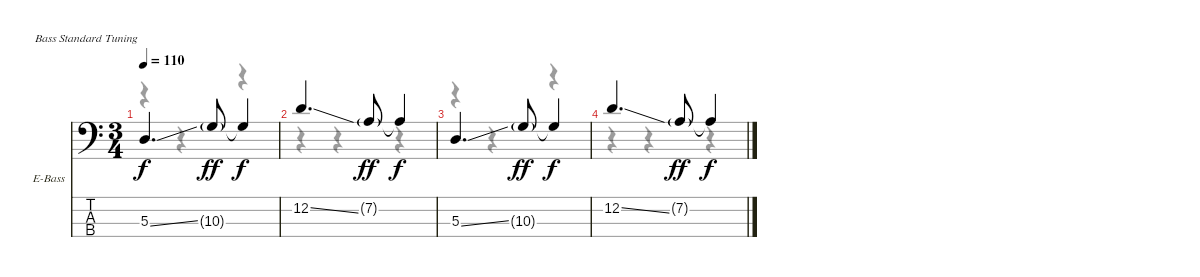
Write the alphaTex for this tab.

\bracketExtendMode nobrackets
\firstSystemTrackNameOrientation horizontal
\otherSystemsTrackNameOrientation horizontal
\track ("Bass" "E-Bass") {instrument electricbassfinger}
\staff {score tabs}
\tuning (G2 D2 A1 E1)
\voice
\ts (3 4)
\tempo 110
\clef f4
\ks c
5.3{ss}.4{d dy f} 10.3{g}.8{dy ff} 10.3{t}.4{dy f} |
12.2{ss}.4{d} 7.2{g}.8{dy ff} 7.2{t}.4{dy f} |
5.3{ss}.4{d} 10.3{g}.8{dy ff} 10.3{t}.4{dy f} |
12.2{ss}.4{d} 7.2{g}.8{dy ff} 7.2{t}.4{dy f}
\voice
\clef f4
\ottava regular
\simile none
\ks c
r.4{dy mf} r.4 r.4 |
r.4 r.4 r.4 |
r.4 r.4 r.4 |
r.4 r.4 r.4
